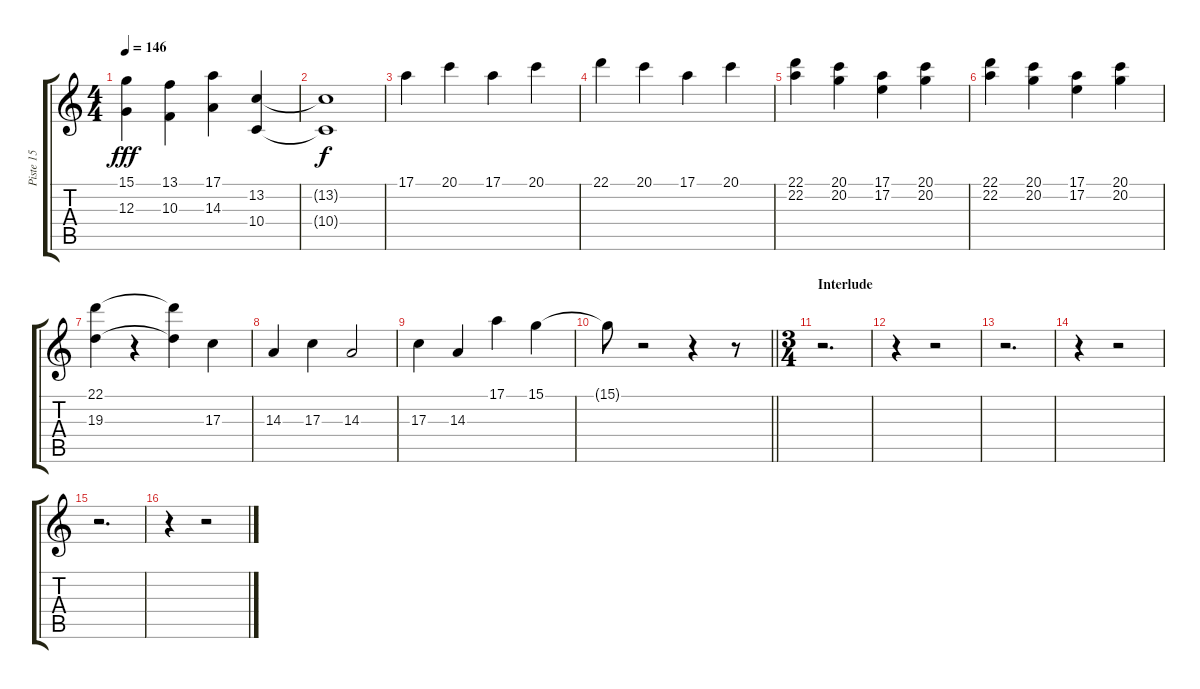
\track ("Piste 15" "Piste 15") {instrument trumpet}
\staff {score tabs}
\tuning (E4 B3 G3 D3 A2 D2) {hide}
\ts (4 4)
\tempo 146
\clef g2
\ks c
(15.1 12.3).4{dy fff} (13.1 10.3).4 (17.1 14.3).4 (13.2 10.4).4 |
(13.2{t} 10.4{t}).1{dy f} |
17.1.4 20.1.4 17.1.4 20.1.4 |
22.1.4 20.1.4 17.1.4 20.1.4 |
(22.1 22.2).4 (20.1 20.2).4 (17.1 17.2).4 (20.1 20.2).4 |
(22.1 22.2).4 (20.1 20.2).4 (17.1 17.2).4 (20.1 20.2).4 |
(22.1 19.3).4 r.4 (22.1{t} 19.3{t}).4 17.3.4 |
14.3.4 17.3.4 14.3.2 |
17.3.4 14.3.4 17.1.4 15.1.4 |
\barLineRight lightlight
15.1{t}.8 r.2 r.4 r.8 |
\ts (3 4)
\section ("" "Interlude")
r.2{d} |
r.4 r.2 |
r.2{d} |
r.4 r.2 |
r.2{d} |
r.4 r.2
